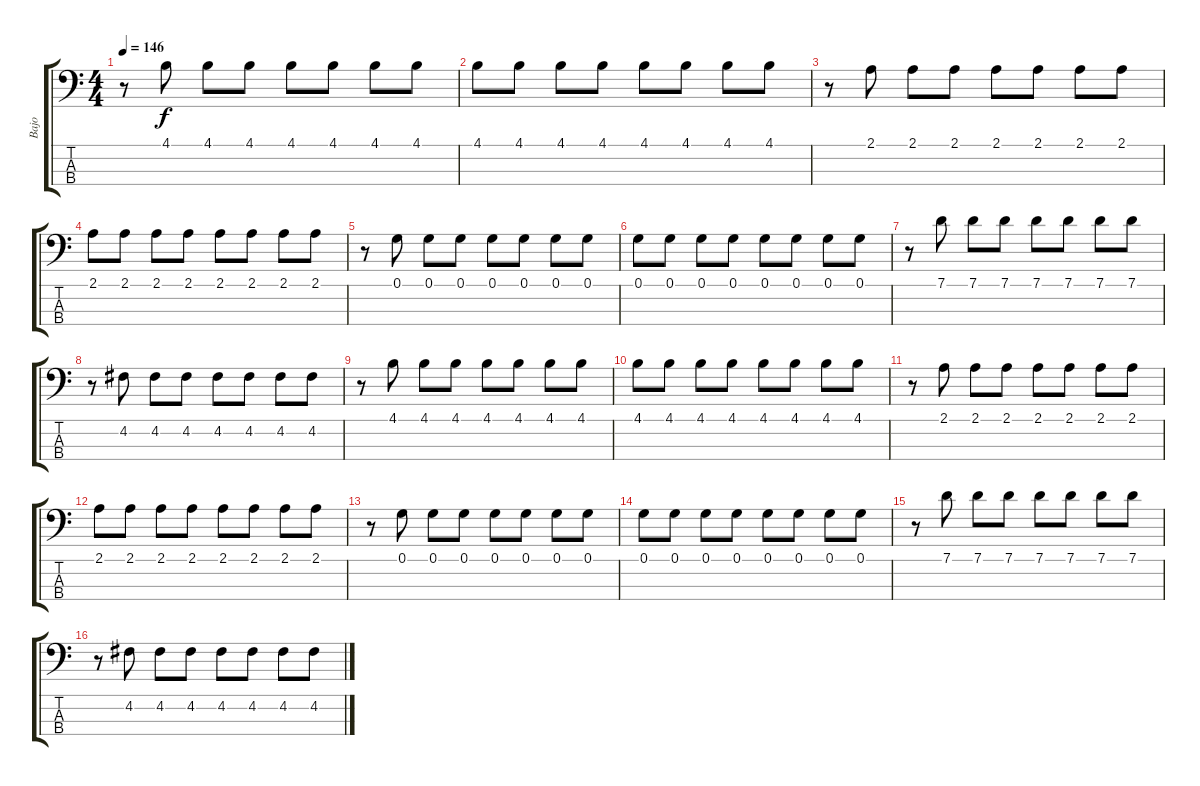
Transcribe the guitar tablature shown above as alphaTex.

\track ("Bajo" "Bajo") {instrument electricbasspick}
\staff {score tabs}
\tuning (G2 D2 A1 E1) {hide}
\ts (4 4)
\tempo 146
\clef f4
\ks c
r.8{dy mp} 4.1.8{dy f} 4.1.8 4.1.8 4.1.8 4.1.8 4.1.8 4.1.8 |
4.1.8 4.1.8 4.1.8 4.1.8 4.1.8 4.1.8 4.1.8 4.1.8 |
r.8 2.1.8 2.1.8 2.1.8 2.1.8 2.1.8 2.1.8 2.1.8 |
2.1.8 2.1.8 2.1.8 2.1.8 2.1.8 2.1.8 2.1.8 2.1.8 |
r.8 0.1.8 0.1.8 0.1.8 0.1.8 0.1.8 0.1.8 0.1.8 |
0.1.8 0.1.8 0.1.8 0.1.8 0.1.8 0.1.8 0.1.8 0.1.8 |
r.8 7.1.8 7.1.8 7.1.8 7.1.8 7.1.8 7.1.8 7.1.8 |
r.8 4.2.8 4.2.8 4.2.8 4.2.8 4.2.8 4.2.8 4.2.8 |
r.8 4.1.8 4.1.8 4.1.8 4.1.8 4.1.8 4.1.8 4.1.8 |
4.1.8 4.1.8 4.1.8 4.1.8 4.1.8 4.1.8 4.1.8 4.1.8 |
r.8 2.1.8 2.1.8 2.1.8 2.1.8 2.1.8 2.1.8 2.1.8 |
2.1.8 2.1.8 2.1.8 2.1.8 2.1.8 2.1.8 2.1.8 2.1.8 |
r.8 0.1.8 0.1.8 0.1.8 0.1.8 0.1.8 0.1.8 0.1.8 |
0.1.8 0.1.8 0.1.8 0.1.8 0.1.8 0.1.8 0.1.8 0.1.8 |
r.8 7.1.8 7.1.8 7.1.8 7.1.8 7.1.8 7.1.8 7.1.8 |
r.8 4.2.8 4.2.8 4.2.8 4.2.8 4.2.8 4.2.8 4.2.8
